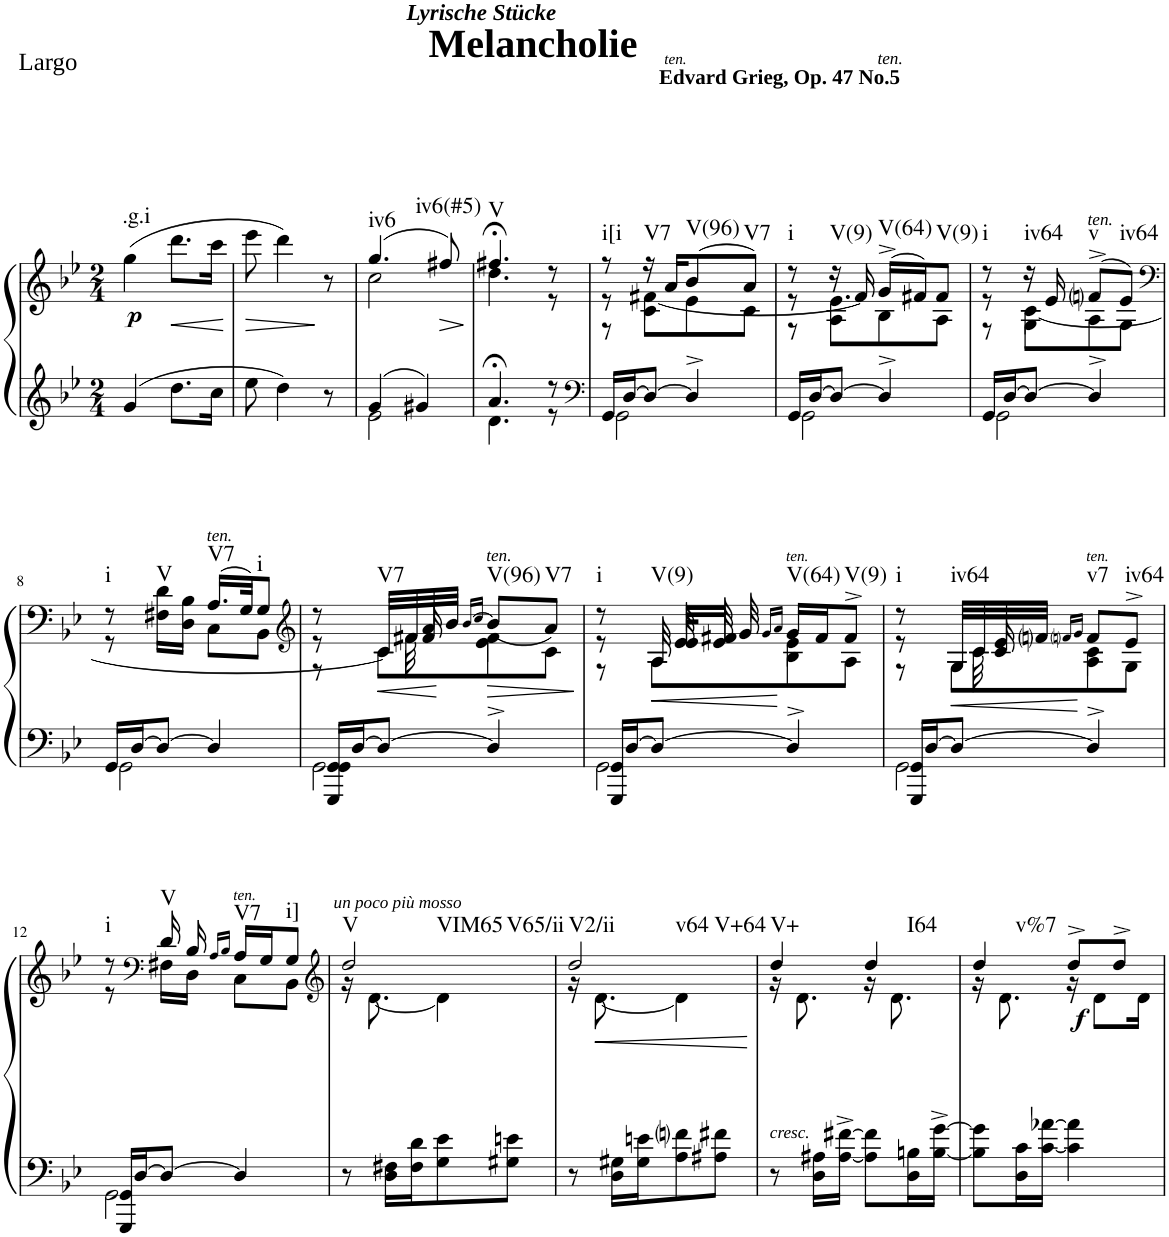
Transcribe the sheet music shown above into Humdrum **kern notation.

**kern	**kern	**dynam	**harte
*part1	*part1	*part1	*part1
*staff2	*staff1	*staff1/2	*
*I"Midi_1	*	*	*
*clefG2	*clefG2	*	*
*k[b-e-]	*k[b-e-]	*	*
*B-:	*B-:	*	*
*M2/4	*M2/4	*	*
=1	=1	=1	=1
*^	*^	*	*
*	*	*	*^	*	*
!	!	!LO:TX:a:t=Largo	!	!	!	!
!	!	!	!	!	!LO:DY:b	!LO:H:kt=.g.i
4g/	2ryy	(4gg\	2ryy	2ryy	p	N
!	!	!	!	!	!LO:HP:b	!
8.dd\L	.	8.ddd\L	.	.	<	.
16cc\Jk	.	16ccc\Jk	.	.	.	.
*v	*v	*	*	*	*	*
*	*v	*v	*v	*	*
.	.	[	.
=2	=2	=2	=2
*^	*	*	*
!	!	!LO:TX:a:B:t=Melancholie	!	!
!	!	!	!LO:HP:b	!
*	*	*^	*	*
*	*	*	*^	*	*
8ee-\	2ryy	8eee-\	2ryy	2ryy	>	.
4dd\	.	4ddd\)	.	.	.	.
8r	.	8r	.	.	]	.
=3	=3	=3	=3	=3	=3	=3
!	!	!	!	!	!	!LO:H:n=1:kt=iv6
!	!	!	!	!	!	!LO:H:n=2:kt=iv6(#5)
4g/	2e-\	(4.gg/	2cc\	2ryy	.	N N
4g#X/	.	.	.	.	.	.
!	!	!LO:TX:a:Bi:t=Lyrische Stücke	!	!	!	!
!	!	!	!	!	!LO:HP:b	!
.	.	8ff#X/)	.	.	>	.
*v	*v	*	*	*	*	*
*	*v	*v	*v	*	*
.	.	]	.
=4	=4	=4	=4
*^	*^	*	*
*	*	*	*^	*	*
!	!	!	!	!	!	!LO:H:kt=V
4.a;</	4.d\	4.ff#X;</	4.dd\	2ryy	.	N
!	!	!LO:TX:a:B:t=Edvard Grieg, Op. 47 No.5	!	!	!	!
8r	8r	8r	8r	.	.	.
=5	=5	=5	=5	=5	=5	=5
*clefF4	*	*	*	*	*	*
!	!	!	!	!	!	!LO:H:kt=i[i
16GG/LL	2GG\	8r	8r	8r	.	N
[16D/J	.	.	.	.	.	.
!	!	!	!	!	!	!LO:H:kt=V7
8D/J_	.	16r	8c\L	[4f#X\	.	N
!	!	!LO:TX:a:i:t=ten.	!	!	!	!
.	.	16a/KL	.	.	.	.
!	!	!	!	!	!	!LO:H:kt=V(96)
4D^/]	.	(8b-/	8e-\	.	.	N
!	!	!	!	!	!	!LO:H:kt=V7
.	.	8a/J)	8c\J	8ryy	.	N
=6	=6	=6	=6	=6	=6	=6
!	!	!	!	!	!	!LO:H:kt=i
16GG/LL	2GG\	8r	8r	8r	.	N
[16D/J	.	.	.	.	.	.
!	!	!	!	!	!	!LO:H:kt=V(9)
8D/J_	.	16r	8A\L	4.e-\	.	N
.	.	16f#/]	.	.	.	.
!	!	!LO:TX:a:i:t=ten.	!	!	!	!LO:H:kt=V(64)
4D^/]	.	(16g^/LL	8B-\	.	.	N
.	.	16f#X/J)	.	.	.	.
!	!	!	!	!	!	!LO:H:kt=V(9)
.	.	8f#/J	8A\J	.	.	N
=7	=7	=7	=7	=7	=7	=7
!	!	!	!	!	!	!LO:H:kt=i
16GG/LL	2GG\	8r	8r	8r	.	N
[16D/J	.	.	.	.	.	.
!	!	!	!	!	!	!LO:H:kt=iv64
8D/J_	.	16r	8G\L	[4c\	.	N
.	.	16e-/	.	.	.	.
!	!	!LO:TX:a:i:t=ten.	!	!	!	!LO:H:kt=v
4D^/]	.	(8fni^/L	8A\	.	.	N
!	!	!	!	!	!	!LO:H:kt=iv64
.	.	8e-/J)	8G\J	8ryy	.	N
!!LO:LB:g=z	!!	!!
=8	=8	=8	=8	=8	=8	=8
*	*	*clefF4	*	*	*	*
!	!	!	!	!	!	!LO:H:kt=i
16GG/LL	2GG\	8r	8r	2ryy	.	N
[16D/J	.	.	.	.	.	.
!	!	!	!	!	!	!LO:H:kt=V
8D/J_	.	16F#X\ 16d\LL	8ryy	.	.	N
.	.	16D\ 16B-\JJ	.	.	.	.
!	!	!LO:TX:a:i:t=ten.	!	!	!	!LO:H:kt=V7
4D/]	.	(16.A/LL	8C\L	.	.	N
.	.	32G/JK)	.	.	.	.
!	!	!	!	!	!	!LO:H:kt=i
.	.	8G/J	8BB-\J	.	.	N
=9	=9	=9	=9	=9	=9	=9
*	*	*clefG2	*	*	*	*
16GGG/ 16GG/ 16GG/LL	2GG\	8r	8r	8r	.	.
[16D/J	.	.	.	.	.	.
!	!	!	!	!	!LO:HP:b	!LO:H:kt=V7
8D/J_	.	32c/LLL]	8c\L	32ryy	<	N
.	.	32f#X/	.	32f#\	.	.
.	.	32a/	.	16f#/	.	.
.	.	32b-/JJJ	.	.	[	.
.	.	.	.	[16qb-/LL	.	.
.	.	.	.	16qcc/JJ	.	.
!	!	!LO:TX:a:i:t=ten.	!	!	!	!
!	!	!	!	!	!LO:HP:b	!LO:H:kt=V(96)
4D^/]	.	4f#\	8e-\	(8b-/L]	>	N
!	!	!	!	!	!	!LO:H:kt=V7
.	.	.	8c\J	8a/J)	.	N
*v	*v	*	*	*	*	*
*	*v	*v	*v	*	*
.	.	]	.
=10	=10	=10	=10
*^	*^	*	*
*	*	*	*^	*	*
!	!	!	!	!	!	!LO:H:kt=i
16GGG/ 16GG/LL	2GG\	8r	8r	8r	.	N
[16D/J	.	.	.	.	.	.
!	!	!	!	!	!LO:HP:b	!LO:H:kt=V(9)
8D/J_	.	32A/	8A\L	32ryy	<	N
.	.	32e-/	.	32e-/KLL	.	.
.	.	32f#X/	.	16e-/JJ	.	.
.	.	32g/	.	.	.	.
.	.	16qg/LL	.	.	.	.
.	.	16qa/JJ	.	.	.	.
!	!	!LO:TX:a:i:t=ten.	!	!	!	!LO:H:kt=V(64)
4D^/]	.	16g/LL	8B-\	4e-\	[	N
.	.	16f#/J	.	.	.	.
!	!	!	!	!	!	!LO:H:kt=V(9)
.	.	8f#^/J	8A\J	.	.	N
=11	=11	=11	=11	=11	=11	=11
!	!	!	!	!	!	!LO:H:kt=i
16GGG/ 16GG/LL	2GG\	8r	8r	8r	.	N
[16D/J	.	.	.	.	.	.
!	!	!	!	!	!LO:HP:b	!LO:H:kt=iv64
8D/J_	.	32G/LLL	8G\L	32ryy	<	N
.	.	32c/	.	32c\	.	.
.	.	32e-/	.	16c/	.	.
.	.	32fni/JJJ	.	.	.	.
.	.	.	.	16qfni/LL	.	.
.	.	.	.	16qg/JJ	.	.
!	!	!LO:TX:a:i:t=ten.	!	!	!	!LO:H:kt=v7
4D^/]	.	4c\	8A\	8f/L	[	N
!	!	!	!	!	!	!LO:H:kt=iv64
.	.	.	8G\J	8e-^/J	.	N
!!LO:LB:g=z	!!	!!
=12	=12	=12	=12	=12	=12	=12
!	!	!	!	!	!	!LO:H:kt=i
16GGG/ 16GG/LL	2GG\	8r	8r	8ryy	.	N
[16D/J	.	.	.	.	.	.
*	*	*clefF4	*	*	*	*
!	!	!	!	!	!	!LO:H:kt=V
8D/J_	.	16d/	16F#X\LL	8ryy	.	N
.	.	16B-/	16D\JJ	.	.	.
.	.	16qA/LL	.	.	.	.
.	.	16qB-/JJ	.	.	.	.
!	!	!LO:TX:a:i:t=ten.	!	!	!	!LO:H:kt=V7
4D/]	.	16A/LL	8C\L	4ryy	.	N
.	.	16G/J	.	.	.	.
!	!	!	!	!	!	!LO:H:kt=i]
.	.	8G/J	8BB-\J	.	.	N
=13	=13	=13	=13	=13	=13	=13
*	*	*clefG2	*	*	*	*
!	!	!LO:TX:a:i:t=un poco più mosso	!	!	!	!LO:H:n=1:kt=V
!	!	!	!	!	!	!LO:H:n=2:kt=VIM65
8r	2ryy	2dd/	16r	2ryy	.	N N
.	.	.	[8.d\	.	.	.
16D\ 16F#X\LL	.	.	.	.	.	.
16F#\ 16d\J	.	.	.	.	.	.
!	!	!	!	!	!	!LO:H:kt=V65/ii
8G\ 8e-\	.	.	4d\]	.	.	N
8G#X\ 8en\J	.	.	.	.	.	.
*	*	*	*v	*v	*	*
=14	=14	=14	=14	=14	=14
!	!	!	!	!	!LO:H:n=1:kt=V2/ii
!	!	!	!	!	!LO:H:n=2:kt=v64
8r	2ryy	2dd/	16r	.	N N
.	.	.	[8.d\	.	.
16D\ 16G#X\LL	.	.	.	.	.
16G#\ 16en\J	.	.	.	.	.
!	!	!	!	!	!LO:H:kt=V+64
8A\ 8fni\	.	.	4d\]	.	N
8A#X\ 8f#X\J	.	.	.	.	.
=15	=15	=15	=15	=15	=15
!	!	!LO:TX:b:i:t=cresc.	!	!	!LO:H:kt=V+
8r	2ryy	4dd/	16r	.	N
.	.	.	8.d\	.	.
16D\ 16A#X\LL	.	.	.	.	.
[16A#\^ [16f#X\^JJ	.	.	.	.	.
!	!	!	!	!	!LO:H:kt=I64
8A#\] 8f#\]L	.	4dd/	16r	.	N
.	.	.	8.d\	.	.
16D\ 16Bn\L	.	.	.	.	.
[16B\^ [16g\^JJ	.	.	.	.	.
=16	=16	=16	=16	=16	=16
!	!	!	!	!	!LO:H:kt=v%7
8B\] 8g\]L	2ryy	4dd/	16r	.	N
.	.	.	8.d\	.	.
16D\ 16c\L	.	.	.	.	.
[16c\ [16a-X\JJ	.	.	.	.	.
!	!	!	!	!LO:DY:b	!
4c\] 4a-\]	.	8dd^/L	16r	f	.
.	.	.	8d\L	.	.
.	.	8dd^/J	.	.	.
.	.	.	16d\Jk	.	.
*v	*v	*	*	*	*
*	*v	*v	*	*
=	=	=	=
*-	*-	*-	*-
